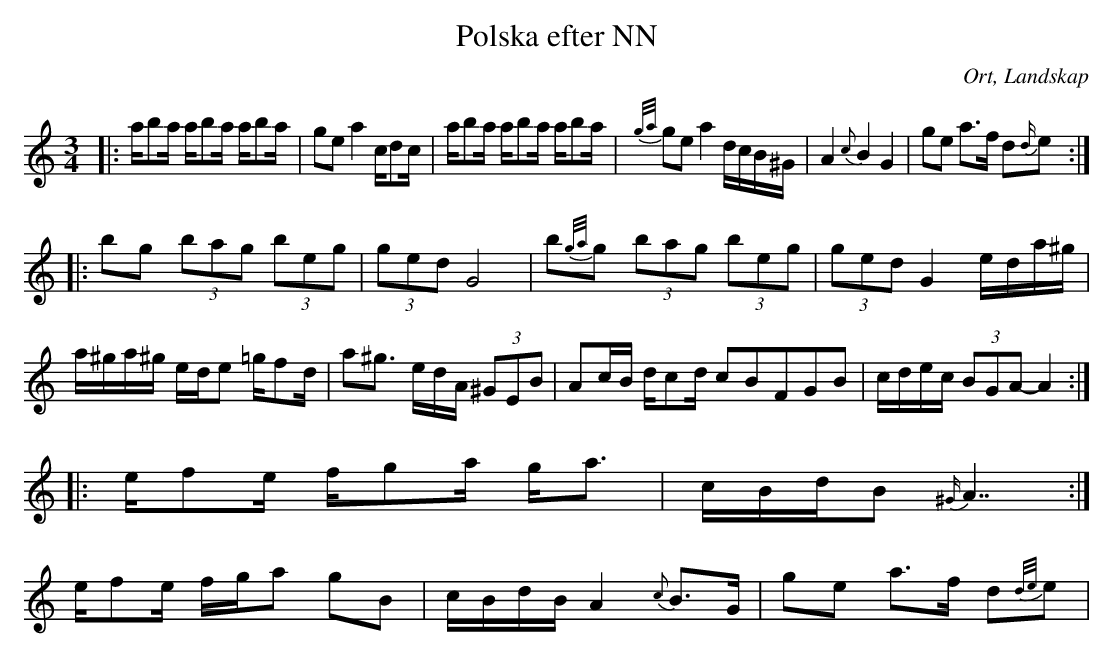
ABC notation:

X:1
T:Polska efter NN
O:Ort, Landskap
M:3/4
L:1/8
K:C
|: a/ba/ a/ba/ a/ba/|ge a2 c/dc/| a/ba/ a/ba/ a/ba/ | {g/a/}ge a2 d/c/B/^G/| A2 {c}B2 G2 | ge a>f d{d/}e:|
|:bg (3bag (3beg| (3ged G4 |b{g/a/}g (3bag (3beg| (3ged G2 e/d/a/^g/| a/^g/a/^g/ e/d/e =g/fd/ |a^g3/2 /e/d/A/ (3^GEB| Ac/B/ d/cd/ c2/5B2/5F2/5G2/5B2/5|  c/d/e/c/ (3BGA-A2 :|
|:e/fe/ f/ga/ g/a3/2 |c/B/d/B {^G/}A7/2:|
e/fe/ f/g/a gB |c/B/d/B/ A2 {c}B>G|ge a>f d{d/e/}e|
